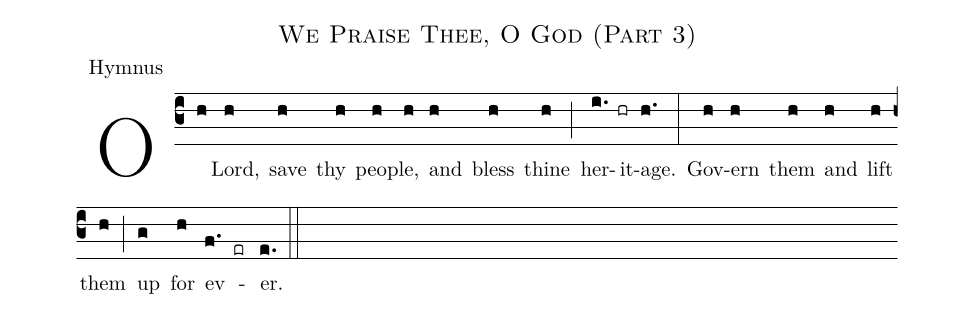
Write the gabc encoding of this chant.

name:We Praise Thee, O God (Part 3);
office-part:Hymnus;
%%
(c3)O(h) Lord,(h) save(h) thy(h) peo(h)ple,(h) and(h) bless(h) thine(h) (;) her(i.)it(hr)age.(h.) (:)
Gov(h)ern(h) them(h) and(h) lift(h) them(h) (;) up(g) for(h) ev(f.) -(er) er.(e.) (::)
